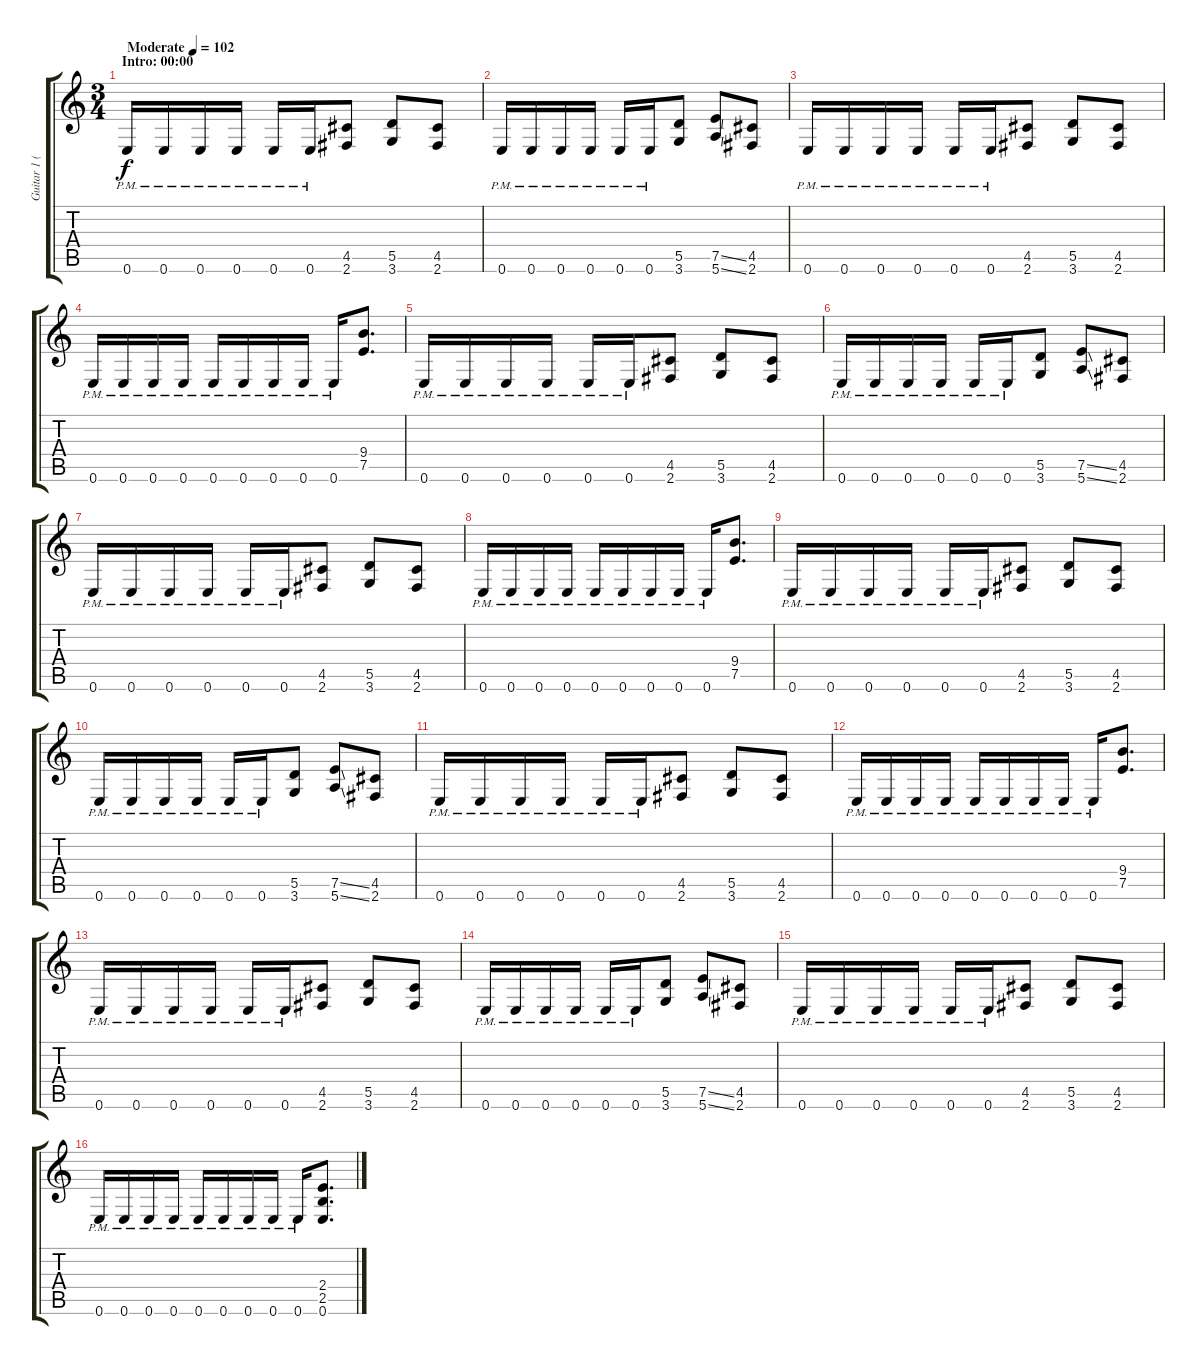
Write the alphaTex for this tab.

\track ("Guitar 1 (Distortion)" "Guitar 1 (") {instrument distortionguitar}
\staff {score tabs}
\tuning (E4 B3 G3 D3 A2 E2) {hide}
\ts (3 4)
\section ("" "Intro: 00:00")
\tempo (102 "Moderate")
\clef g2
\ks c
0.6{pm}.16{dy f instrument distortionguitar} 0.6{pm}.16 0.6{pm}.16 0.6{pm}.16 0.6{pm}.16 0.6{pm}.16 (4.5 2.6).8 (5.5 3.6).8 (4.5 2.6).8 |
0.6{pm}.16 0.6{pm}.16 0.6{pm}.16 0.6{pm}.16 0.6{pm}.16 0.6{pm}.16 (5.5 3.6).8 (7.5{ss} 5.6{ss}).8 (4.5 2.6).8 |
0.6{pm}.16 0.6{pm}.16 0.6{pm}.16 0.6{pm}.16 0.6{pm}.16 0.6{pm}.16 (4.5 2.6).8 (5.5 3.6).8 (4.5 2.6).8 |
0.6{pm}.16 0.6{pm}.16 0.6{pm}.16 0.6{pm}.16 0.6{pm}.16 0.6{pm}.16 0.6{pm}.16 0.6{pm}.16 0.6{pm}.16 (9.4 7.5).8{d} |
0.6{pm}.16 0.6{pm}.16 0.6{pm}.16 0.6{pm}.16 0.6{pm}.16 0.6{pm}.16 (4.5 2.6).8 (5.5 3.6).8 (4.5 2.6).8 |
0.6{pm}.16 0.6{pm}.16 0.6{pm}.16 0.6{pm}.16 0.6{pm}.16 0.6{pm}.16 (5.5 3.6).8 (7.5{ss} 5.6{ss}).8 (4.5 2.6).8 |
0.6{pm}.16 0.6{pm}.16 0.6{pm}.16 0.6{pm}.16 0.6{pm}.16 0.6{pm}.16 (4.5 2.6).8 (5.5 3.6).8 (4.5 2.6).8 |
0.6{pm}.16 0.6{pm}.16 0.6{pm}.16 0.6{pm}.16 0.6{pm}.16 0.6{pm}.16 0.6{pm}.16 0.6{pm}.16 0.6{pm}.16 (9.4 7.5).8{d} |
0.6{pm}.16 0.6{pm}.16 0.6{pm}.16 0.6{pm}.16 0.6{pm}.16 0.6{pm}.16 (4.5 2.6).8 (5.5 3.6).8 (4.5 2.6).8 |
0.6{pm}.16 0.6{pm}.16 0.6{pm}.16 0.6{pm}.16 0.6{pm}.16 0.6{pm}.16 (5.5 3.6).8 (7.5{ss} 5.6{ss}).8 (4.5 2.6).8 |
0.6{pm}.16 0.6{pm}.16 0.6{pm}.16 0.6{pm}.16 0.6{pm}.16 0.6{pm}.16 (4.5 2.6).8 (5.5 3.6).8 (4.5 2.6).8 |
0.6{pm}.16 0.6{pm}.16 0.6{pm}.16 0.6{pm}.16 0.6{pm}.16 0.6{pm}.16 0.6{pm}.16 0.6{pm}.16 0.6{pm}.16 (9.4 7.5).8{d} |
0.6{pm}.16 0.6{pm}.16 0.6{pm}.16 0.6{pm}.16 0.6{pm}.16 0.6{pm}.16 (4.5 2.6).8 (5.5 3.6).8 (4.5 2.6).8 |
0.6{pm}.16 0.6{pm}.16 0.6{pm}.16 0.6{pm}.16 0.6{pm}.16 0.6{pm}.16 (5.5 3.6).8 (7.5{ss} 5.6{ss}).8 (4.5 2.6).8 |
0.6{pm}.16 0.6{pm}.16 0.6{pm}.16 0.6{pm}.16 0.6{pm}.16 0.6{pm}.16 (4.5 2.6).8 (5.5 3.6).8 (4.5 2.6).8 |
0.6{pm}.16 0.6{pm}.16 0.6{pm}.16 0.6{pm}.16 0.6{pm}.16 0.6{pm}.16 0.6{pm}.16 0.6{pm}.16 0.6{pm}.16 (2.4 2.5 0.6).8{d}
